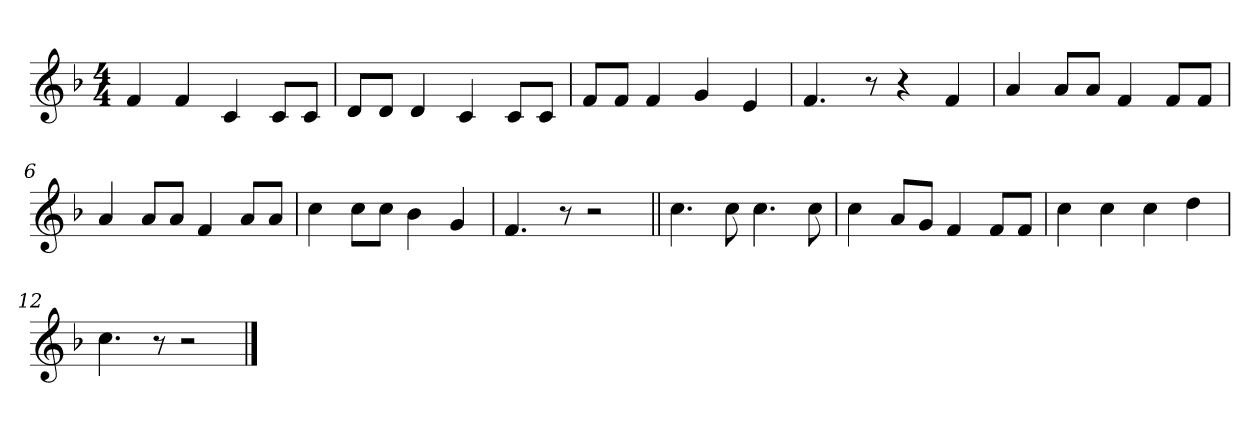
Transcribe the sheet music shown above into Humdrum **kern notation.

**kern
*part1
*staff1
*clefG2
*k[b-]
*F:
*M4/4
*MM80
=
4f
4f
4c
8c/L
8c/J
=2
8d/L
8d/J
4d
4c
8c/L
8c/J
=3
8f/L
8f/J
4f
4g
4e
=4
4.f
8r
4r
4f
=5
4a
8a/L
8a/J
4f
8f/L
8f/J
=6
4a
8a/L
8a/J
4f
8a/L
8a/J
=7
4cc
8cc\L
8cc\J
4b-
4g
=8
4.f
8r
2r
=9||
4.cc
8cc
4.cc
8cc
=10
4cc
8a/L
8g/J
4f
8f/L
8f/J
=11
4cc
4cc
4cc
4dd
=12
4.cc
8r
2r
==
*-
